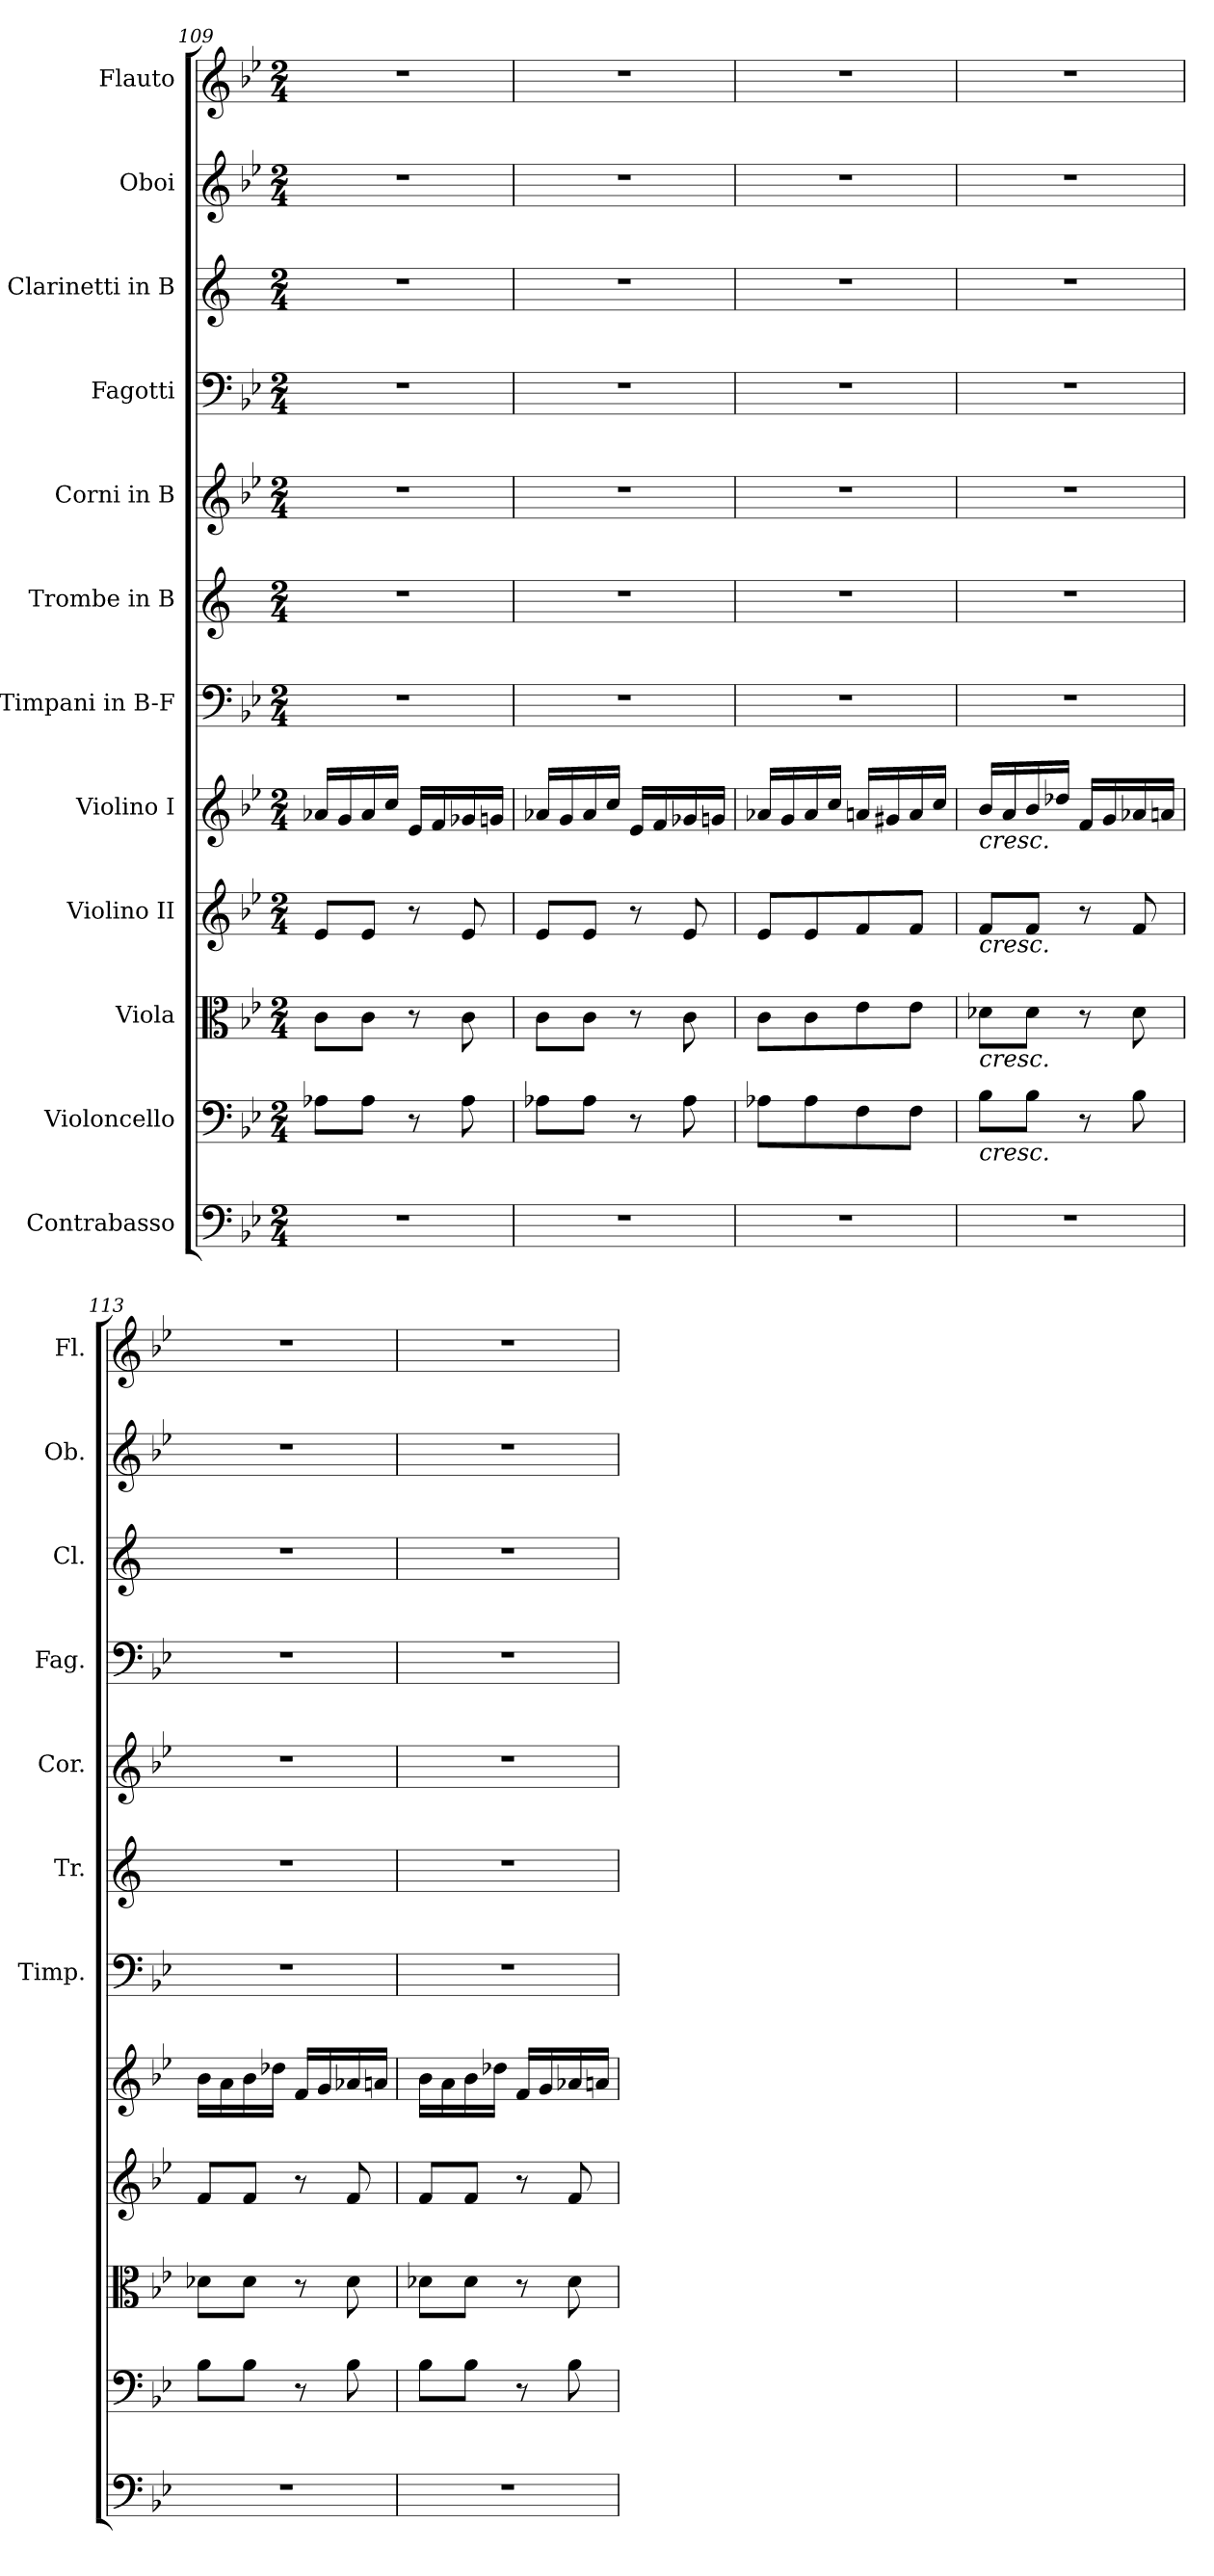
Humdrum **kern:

**kern	**kern	**kern	**kern	**kern	**kern	**kern	**kern	**kern	**kern	**kern	**kern
*part12	*part11	*part10	*part9	*part8	*part7	*part6	*part5	*part4	*part3	*part2	*part1
*staff12	*staff11	*staff10	*staff9	*staff8	*staff7	*staff6	*staff5	*staff4	*staff3	*staff2	*staff1
*I"Contrabasso	*I"Violoncello	*I"Viola	*I"Violino II	*I"Violino I	*I"Timpani in B-F	*I"Trombe in B	*I"Corni in B	*I"Fagotti	*I"Clarinetti in B	*I"Oboi	*I"Flauto
*	*	*	*	*	*I'Timp.	*I'Tr.	*I'Cor.	*I'Fag.	*I'Cl.	*I'Ob.	*I'Fl.
*clefF4	*clefF4	*clefC3	*clefG2	*clefG2	*clefF4	*clefG2	*clefG2	*clefF4	*clefG2	*clefG2	*clefG2
*ITrd7c12	*	*	*	*	*	*ITrd1c2	*ITrd8c14	*	*ITrd1c2	*	*
*k[b-e-]	*k[b-e-]	*k[b-e-]	*k[b-e-]	*k[b-e-]	*k[b-e-]	*k[b-e-]	*k[b-e-]	*k[b-e-]	*k[b-e-]	*k[b-e-]	*k[b-e-]
*M2/4	*M2/4	*M2/4	*M2/4	*M2/4	*M2/4	*M2/4	*M2/4	*M2/4	*M2/4	*M2/4	*M2/4
=109	=109	=109	=109	=109	=109	=109	=109	=109	=109	=109	=109
2r	8A-X\L	8c\L	8e-/L	16a-X/LL	2r	2r	2r	2r	2r	2r	2r
.	.	.	.	16g/	.	.	.	.	.	.	.
.	8A-\J	8c\J	8e-/J	16a-/	.	.	.	.	.	.	.
.	.	.	.	16cc/JJ	.	.	.	.	.	.	.
.	8r	8r	8r	16e-/LL	.	.	.	.	.	.	.
.	.	.	.	16f/	.	.	.	.	.	.	.
.	8A-\	8c\	8e-/	16g-X/	.	.	.	.	.	.	.
.	.	.	.	16gn/JJ	.	.	.	.	.	.	.
!!LO:LB:g=z
=110	=110	=110	=110	=110	=110	=110	=110	=110	=110	=110	=110
2r	8A-X\L	8c\L	8e-/L	16a-X/LL	2r	2r	2r	2r	2r	2r	2r
.	.	.	.	16g/	.	.	.	.	.	.	.
.	8A-\J	8c\J	8e-/J	16a-/	.	.	.	.	.	.	.
.	.	.	.	16cc/JJ	.	.	.	.	.	.	.
.	8r	8r	8r	16e-/LL	.	.	.	.	.	.	.
.	.	.	.	16f/	.	.	.	.	.	.	.
.	8A-\	8c\	8e-/	16g-X/	.	.	.	.	.	.	.
.	.	.	.	16gn/JJ	.	.	.	.	.	.	.
=111	=111	=111	=111	=111	=111	=111	=111	=111	=111	=111	=111
2r	8A-X\L	8c\L	8e-/L	16a-X/LL	2r	2r	2r	2r	2r	2r	2r
.	.	.	.	16g/	.	.	.	.	.	.	.
.	8A-\	8c\	8e-/	16a-/	.	.	.	.	.	.	.
.	.	.	.	16cc/JJ	.	.	.	.	.	.	.
.	8F\	8e-\	8f/	16an/LL	.	.	.	.	.	.	.
.	.	.	.	16g#X/	.	.	.	.	.	.	.
.	8F\J	8e-\J	8f/J	16a/	.	.	.	.	.	.	.
.	.	.	.	16cc/JJ	.	.	.	.	.	.	.
=112	=112	=112	=112	=112	=112	=112	=112	=112	=112	=112	=112
!	!	!	!	!LO:TX:b:i:t=cresc.	!	!	!	!	!	!	!
!	!	!	!LO:TX:b:i:t=cresc.	!	!	!	!	!	!	!	!
!	!	!LO:TX:b:i:t=cresc.	!	!	!	!	!	!	!	!	!
!	!LO:TX:b:i:t=cresc.	!	!	!	!	!	!	!	!	!	!
2r	8B-\L	8d-X\L	8f/L	16b-/LL	2r	2r	2r	2r	2r	2r	2r
.	.	.	.	16a/	.	.	.	.	.	.	.
.	8B-\J	8d-\J	8f/J	16b-/	.	.	.	.	.	.	.
.	.	.	.	16dd-X/JJ	.	.	.	.	.	.	.
.	8r	8r	8r	16f/LL	.	.	.	.	.	.	.
.	.	.	.	16g/	.	.	.	.	.	.	.
.	8B-\	8d-\	8f/	16a-X/	.	.	.	.	.	.	.
.	.	.	.	16an/JJ	.	.	.	.	.	.	.
=113	=113	=113	=113	=113	=113	=113	=113	=113	=113	=113	=113
2r	8B-\L	8d-X\L	8f/L	16b-\LL	2r	2r	2r	2r	2r	2r	2r
.	.	.	.	16a\	.	.	.	.	.	.	.
.	8B-\J	8d-\J	8f/J	16b-\	.	.	.	.	.	.	.
.	.	.	.	16dd-X\JJ	.	.	.	.	.	.	.
.	8r	8r	8r	16f/LL	.	.	.	.	.	.	.
.	.	.	.	16g/	.	.	.	.	.	.	.
.	8B-\	8d-\	8f/	16a-X/	.	.	.	.	.	.	.
.	.	.	.	16an/JJ	.	.	.	.	.	.	.
=114	=114	=114	=114	=114	=114	=114	=114	=114	=114	=114	=114
2r	8B-\L	8d-X\L	8f/L	16b-\LL	2r	2r	2r	2r	2r	2r	2r
.	.	.	.	16a\	.	.	.	.	.	.	.
.	8B-\J	8d-\J	8f/J	16b-\	.	.	.	.	.	.	.
.	.	.	.	16dd-X\JJ	.	.	.	.	.	.	.
.	8r	8r	8r	16f/LL	.	.	.	.	.	.	.
.	.	.	.	16g/	.	.	.	.	.	.	.
.	8B-\	8d-\	8f/	16a-X/	.	.	.	.	.	.	.
.	.	.	.	16an/JJ	.	.	.	.	.	.	.
=	=	=	=	=	=	=	=	=	=	=	=
*-	*-	*-	*-	*-	*-	*-	*-	*-	*-	*-	*-
